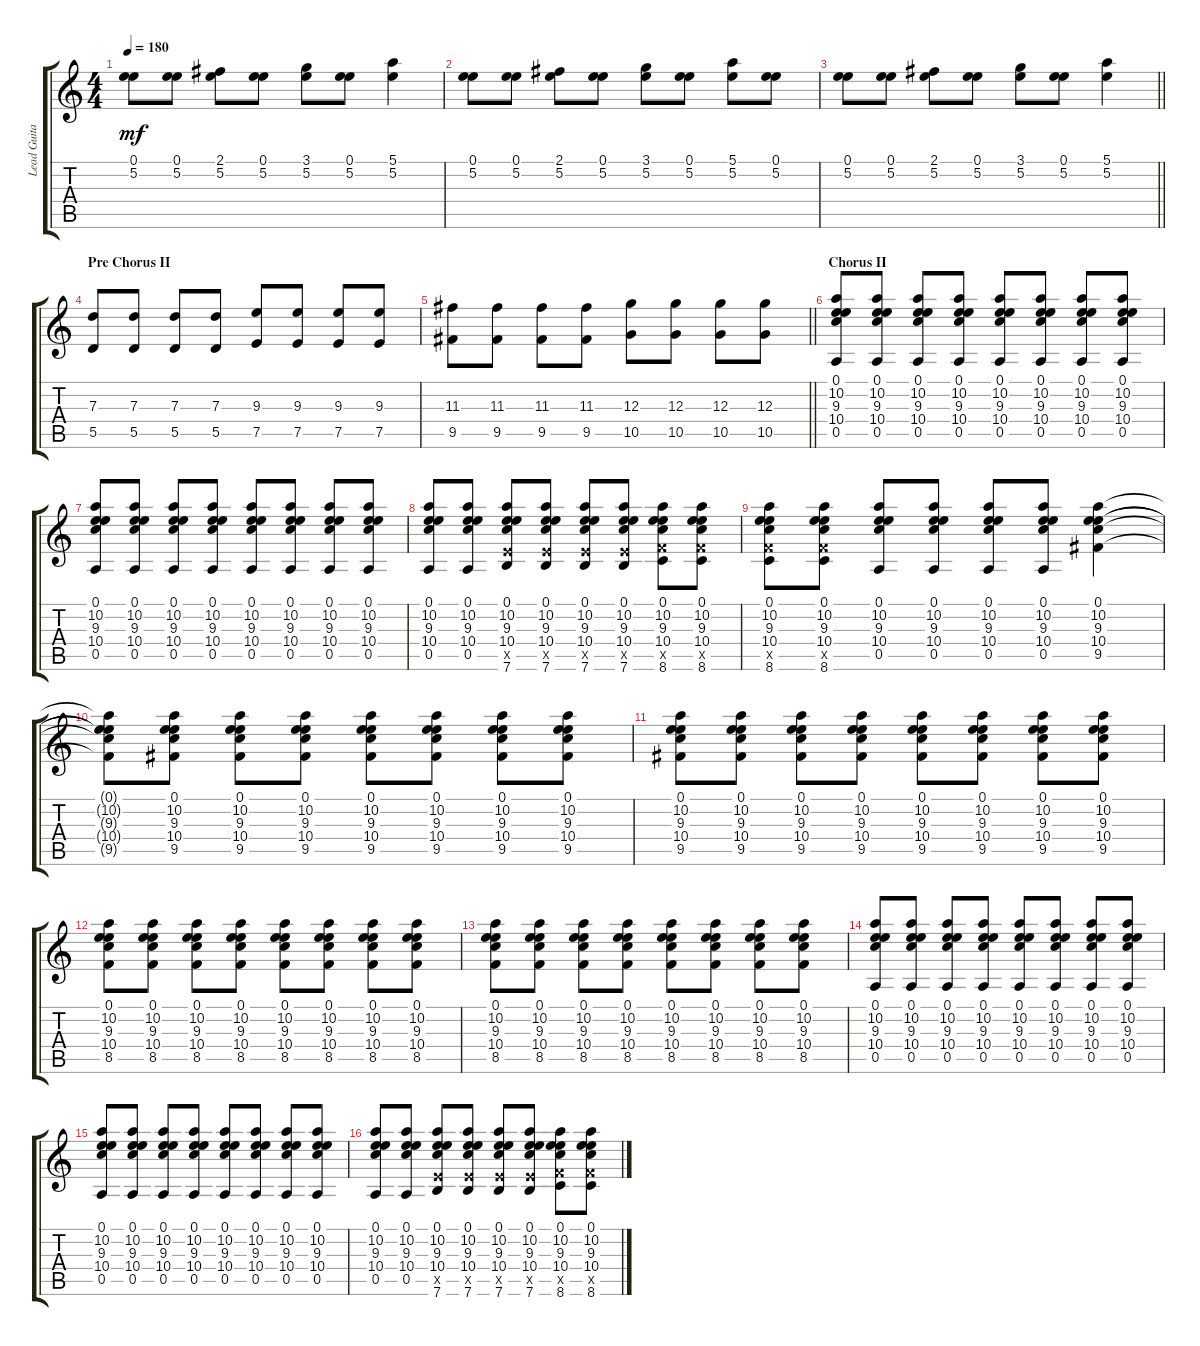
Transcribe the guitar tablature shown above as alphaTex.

\track ("Lead Guitar" "Lead Guita") {instrument electricguitarclean}
\staff {score tabs}
\tuning (E4 B3 G3 D3 A2 E2) {hide}
\ts (4 4)
\tempo 180
\clef g2
\ks aminor
(0.1 5.2).8{dy mf} (0.1 5.2).8 (2.1 5.2).8 (0.1 5.2).8 (3.1 5.2).8 (0.1 5.2).8 (5.1 5.2).4 |
(0.1 5.2).8 (0.1 5.2).8 (2.1 5.2).8 (0.1 5.2).8 (3.1 5.2).8 (0.1 5.2).8 (5.1 5.2).8 (0.1 5.2).8 |
\barLineRight lightlight
(0.1 5.2).8 (0.1 5.2).8 (2.1 5.2).8 (0.1 5.2).8 (3.1 5.2).8 (0.1 5.2).8 (5.1 5.2).4 |
\section ("" "Pre Chorus II")
(7.3 5.5).8 (7.3 5.5).8 (7.3 5.5).8 (7.3 5.5).8 (9.3 7.5).8 (9.3 7.5).8 (9.3 7.5).8 (9.3 7.5).8 |
\barLineRight lightlight
(11.3 9.5).8 (11.3 9.5).8 (11.3 9.5).8 (11.3 9.5).8 (12.3 10.5).8 (12.3 10.5).8 (12.3 10.5).8 (12.3 10.5).8 |
\section ("" "Chorus II")
(0.1 10.2 9.3 10.4 0.5).8 (0.1 10.2 9.3 10.4 0.5).8 (0.1 10.2 9.3 10.4 0.5).8 (0.1 10.2 9.3 10.4 0.5).8 (0.1 10.2 9.3 10.4 0.5).8 (0.1 10.2 9.3 10.4 0.5).8 (0.1 10.2 9.3 10.4 0.5).8 (0.1 10.2 9.3 10.4 0.5).8 |
(0.1 10.2 9.3 10.4 0.5).8 (0.1 10.2 9.3 10.4 0.5).8 (0.1 10.2 9.3 10.4 0.5).8 (0.1 10.2 9.3 10.4 0.5).8 (0.1 10.2 9.3 10.4 0.5).8 (0.1 10.2 9.3 10.4 0.5).8 (0.1 10.2 9.3 10.4 0.5).8 (0.1 10.2 9.3 10.4 0.5).8 |
(0.1 10.2 9.3 10.4 0.5).8 (0.1 10.2 9.3 10.4 0.5).8 (0.1 10.2 9.3 10.4 7.5{x} 7.6).8 (0.1 10.2 9.3 10.4 7.5{x} 7.6).8 (0.1 10.2 9.3 10.4 7.5{x} 7.6).8 (0.1 10.2 9.3 10.4 7.5{x} 7.6).8 (0.1 10.2 9.3 10.4 8.5{x} 8.6).8 (0.1 10.2 9.3 10.4 8.5{x} 8.6).8 |
(0.1 10.2 9.3 10.4 8.5{x} 8.6).8 (0.1 10.2 9.3 10.4 8.5{x} 8.6).8 (0.1 10.2 9.3 10.4 0.5).8 (0.1 10.2 9.3 10.4 0.5).8 (0.1 10.2 9.3 10.4 0.5).8 (0.1 10.2 9.3 10.4 0.5).8 (0.1 10.2 9.3 10.4 9.5).4 |
(0.1{t} 10.2{t} 9.3{t} 10.4{t} 9.5{t}).8 (0.1 10.2 9.3 10.4 9.5).8 (0.1 10.2 9.3 10.4 9.5).8 (0.1 10.2 9.3 10.4 9.5).8 (0.1 10.2 9.3 10.4 9.5).8 (0.1 10.2 9.3 10.4 9.5).8 (0.1 10.2 9.3 10.4 9.5).8 (0.1 10.2 9.3 10.4 9.5).8 |
(0.1 10.2 9.3 10.4 9.5).8 (0.1 10.2 9.3 10.4 9.5).8 (0.1 10.2 9.3 10.4 9.5).8 (0.1 10.2 9.3 10.4 9.5).8 (0.1 10.2 9.3 10.4 9.5).8 (0.1 10.2 9.3 10.4 9.5).8 (0.1 10.2 9.3 10.4 9.5).8 (0.1 10.2 9.3 10.4 9.5).8 |
(0.1 10.2 9.3 10.4 8.5).8 (0.1 10.2 9.3 10.4 8.5).8 (0.1 10.2 9.3 10.4 8.5).8 (0.1 10.2 9.3 10.4 8.5).8 (0.1 10.2 9.3 10.4 8.5).8 (0.1 10.2 9.3 10.4 8.5).8 (0.1 10.2 9.3 10.4 8.5).8 (0.1 10.2 9.3 10.4 8.5).8 |
(0.1 10.2 9.3 10.4 8.5).8 (0.1 10.2 9.3 10.4 8.5).8 (0.1 10.2 9.3 10.4 8.5).8 (0.1 10.2 9.3 10.4 8.5).8 (0.1 10.2 9.3 10.4 8.5).8 (0.1 10.2 9.3 10.4 8.5).8 (0.1 10.2 9.3 10.4 8.5).8 (0.1 10.2 9.3 10.4 8.5).8 |
(0.1 10.2 9.3 10.4 0.5).8 (0.1 10.2 9.3 10.4 0.5).8 (0.1 10.2 9.3 10.4 0.5).8 (0.1 10.2 9.3 10.4 0.5).8 (0.1 10.2 9.3 10.4 0.5).8 (0.1 10.2 9.3 10.4 0.5).8 (0.1 10.2 9.3 10.4 0.5).8 (0.1 10.2 9.3 10.4 0.5).8 |
(0.1 10.2 9.3 10.4 0.5).8 (0.1 10.2 9.3 10.4 0.5).8 (0.1 10.2 9.3 10.4 0.5).8 (0.1 10.2 9.3 10.4 0.5).8 (0.1 10.2 9.3 10.4 0.5).8 (0.1 10.2 9.3 10.4 0.5).8 (0.1 10.2 9.3 10.4 0.5).8 (0.1 10.2 9.3 10.4 0.5).8 |
(0.1 10.2 9.3 10.4 0.5).8 (0.1 10.2 9.3 10.4 0.5).8 (0.1 10.2 9.3 10.4 7.5{x} 7.6).8 (0.1 10.2 9.3 10.4 7.5{x} 7.6).8 (0.1 10.2 9.3 10.4 7.5{x} 7.6).8 (0.1 10.2 9.3 10.4 7.5{x} 7.6).8 (0.1 10.2 9.3 10.4 8.5{x} 8.6).8 (0.1 10.2 9.3 10.4 8.5{x} 8.6).8
